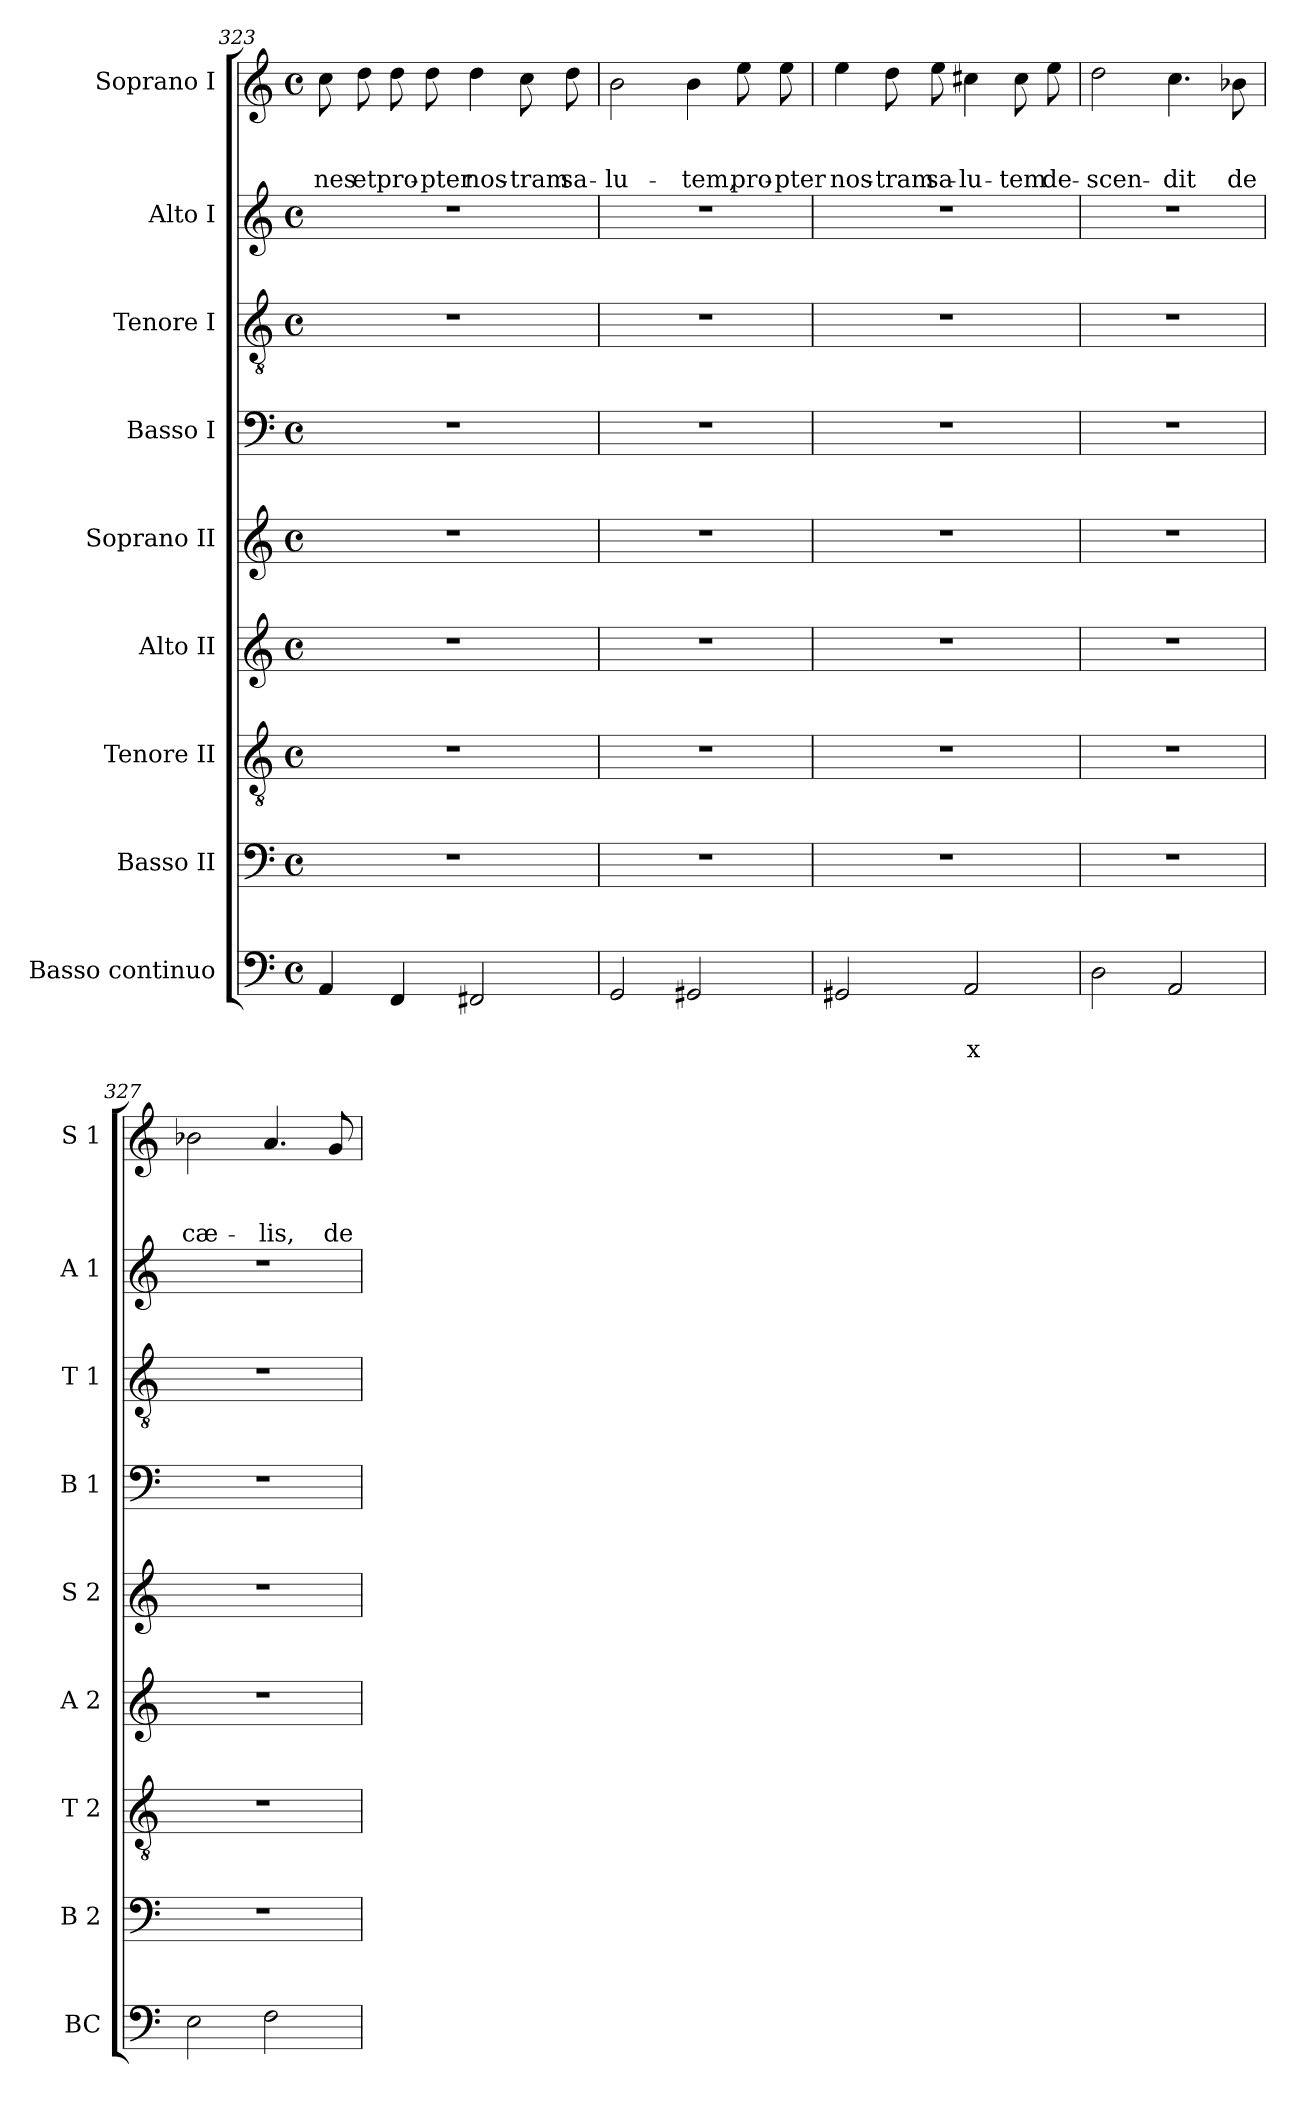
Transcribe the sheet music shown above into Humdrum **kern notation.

**kern	**text	**text	**kern	**kern	**kern	**kern	**kern	**kern	**kern	**kern	**text	**text	**text
*part9	*part9	*part9	*part8	*part7	*part6	*part5	*part4	*part3	*part2	*part1	*part1	*part1	*part1
*staff9	*staff9	*staff9	*staff8	*staff7	*staff6	*staff5	*staff4	*staff3	*staff2	*staff1	*staff1	*staff1	*staff1
*I"Basso continuo	*	*	*I"Basso II	*I"Tenore II	*I"Alto II	*I"Soprano II	*I"Basso I	*I"Tenore I	*I"Alto I	*I"Soprano I	*	*	*
*I'BC	*	*	*I'B 2	*I'T 2	*I'A 2	*I'S 2	*I'B 1	*I'T 1	*I'A 1	*I'S 1	*	*	*
*clefF4	*	*	*clefF4	*clefGv2	*clefG2	*clefG2	*clefF4	*clefGv2	*clefG2	*clefG2	*	*	*
*k[]	*	*	*k[]	*k[]	*k[]	*k[]	*k[]	*k[]	*k[]	*k[]	*	*	*
*C:	*	*	*C:	*C:	*C:	*C:	*C:	*C:	*C:	*C:	*	*	*
*M4/4	*	*	*M4/4	*M4/4	*M4/4	*M4/4	*M4/4	*M4/4	*M4/4	*M4/4	*	*	*
*met(c)	*	*	*met(c)	*met(c)	*met(c)	*met(c)	*met(c)	*met(c)	*met(c)	*met(c)	*	*	*
=323	=323	=323	=323	=323	=323	=323	=323	=323	=323	=323	=323	=323	=323
!	!	!	!	!	!	!	!	!	!	!	!	!	!LO:LY:b
4AA/	.	.	1r	1r	1r	1r	1r	1r	1r	8cc\	.	.	-nes
!	!	!	!	!	!	!	!	!	!	!	!	!	!LO:LY:b
.	.	.	.	.	.	.	.	.	.	8dd\	.	.	et
!	!	!	!	!	!	!	!	!	!	!	!	!	!LO:LY:b
4FF/	.	.	.	.	.	.	.	.	.	8dd\	.	.	pro-
!	!	!	!	!	!	!	!	!	!	!	!	!	!LO:LY:b
.	.	.	.	.	.	.	.	.	.	8dd\	.	.	-pter
!	!	!	!	!	!	!	!	!	!	!	!	!	!LO:LY:b
2FF#X/	.	.	.	.	.	.	.	.	.	4dd\	.	.	nos-
!	!	!	!	!	!	!	!	!	!	!	!	!	!LO:LY:b
.	.	.	.	.	.	.	.	.	.	8cc\	.	.	-tram
!	!	!	!	!	!	!	!	!	!	!	!	!	!LO:LY:b
.	.	.	.	.	.	.	.	.	.	8dd\	.	.	sa-
=324	=324	=324	=324	=324	=324	=324	=324	=324	=324	=324	=324	=324	=324
!	!	!	!	!	!	!	!	!	!	!	!	!	!LO:LY:b
2GG/	.	.	1r	1r	1r	1r	1r	1r	1r	2b\	.	.	-lu-
!	!	!	!	!	!	!	!	!	!	!	!	!	!LO:LY:b
2GG#X/	.	.	.	.	.	.	.	.	.	4b\	.	.	-tem,
!	!	!	!	!	!	!	!	!	!	!	!	!	!LO:LY:b
.	.	.	.	.	.	.	.	.	.	8ee\	.	.	pro-
!	!	!	!	!	!	!	!	!	!	!	!	!	!LO:LY:b
.	.	.	.	.	.	.	.	.	.	8ee\	.	.	-pter
=325	=325	=325	=325	=325	=325	=325	=325	=325	=325	=325	=325	=325	=325
!	!	!	!	!	!	!	!	!	!	!	!	!	!LO:LY:b
2GG#X/	.	.	1r	1r	1r	1r	1r	1r	1r	4ee\	.	.	nos-
!	!	!	!	!	!	!	!	!	!	!	!	!	!LO:LY:b
.	.	.	.	.	.	.	.	.	.	8dd\	.	.	-tram
!	!	!	!	!	!	!	!	!	!	!	!	!	!LO:LY:b
.	.	.	.	.	.	.	.	.	.	8ee\	.	.	sa-
!	!	!LO:LY:b	!	!	!	!	!	!	!	!	!	!	!LO:LY:b
2AA/	.	x	.	.	.	.	.	.	.	4cc#X\	.	.	-lu-
!	!	!	!	!	!	!	!	!	!	!	!	!	!LO:LY:b
.	.	.	.	.	.	.	.	.	.	8cc#\	.	.	-tem
!	!	!	!	!	!	!	!	!	!	!	!	!	!LO:LY:b
.	.	.	.	.	.	.	.	.	.	8ee\	.	.	de-
!!LO:PB:g=z
=326	=326	=326	=326	=326	=326	=326	=326	=326	=326	=326	=326	=326	=326
!	!	!	!	!	!	!	!	!	!	!	!	!	!LO:LY:b
2D\	.	.	1r	1r	1r	1r	1r	1r	1r	2dd\	.	.	-scen-
!	!	!	!	!	!	!	!	!	!	!	!	!	!LO:LY:b
2AA/	.	.	.	.	.	.	.	.	.	4.cc\	.	.	-dit
!	!	!	!	!	!	!	!	!	!	!	!	!	!LO:LY:b
.	.	.	.	.	.	.	.	.	.	8b-X\	.	.	de
=327	=327	=327	=327	=327	=327	=327	=327	=327	=327	=327	=327	=327	=327
!	!	!	!	!	!	!	!	!	!	!	!	!	!LO:LY:b
2E\	.	.	1r	1r	1r	1r	1r	1r	1r	2b-X\	.	.	cæ-
!	!	!	!	!	!	!	!	!	!	!	!	!	!LO:LY:b
2F\	.	.	.	.	.	.	.	.	.	4.a/	.	.	-lis,
!	!	!	!	!	!	!	!	!	!	!	!	!	!LO:LY:b
.	.	.	.	.	.	.	.	.	.	8g/	.	.	de-
=	=	=	=	=	=	=	=	=	=	=	=	=	=
*-	*-	*-	*-	*-	*-	*-	*-	*-	*-	*-	*-	*-	*-
